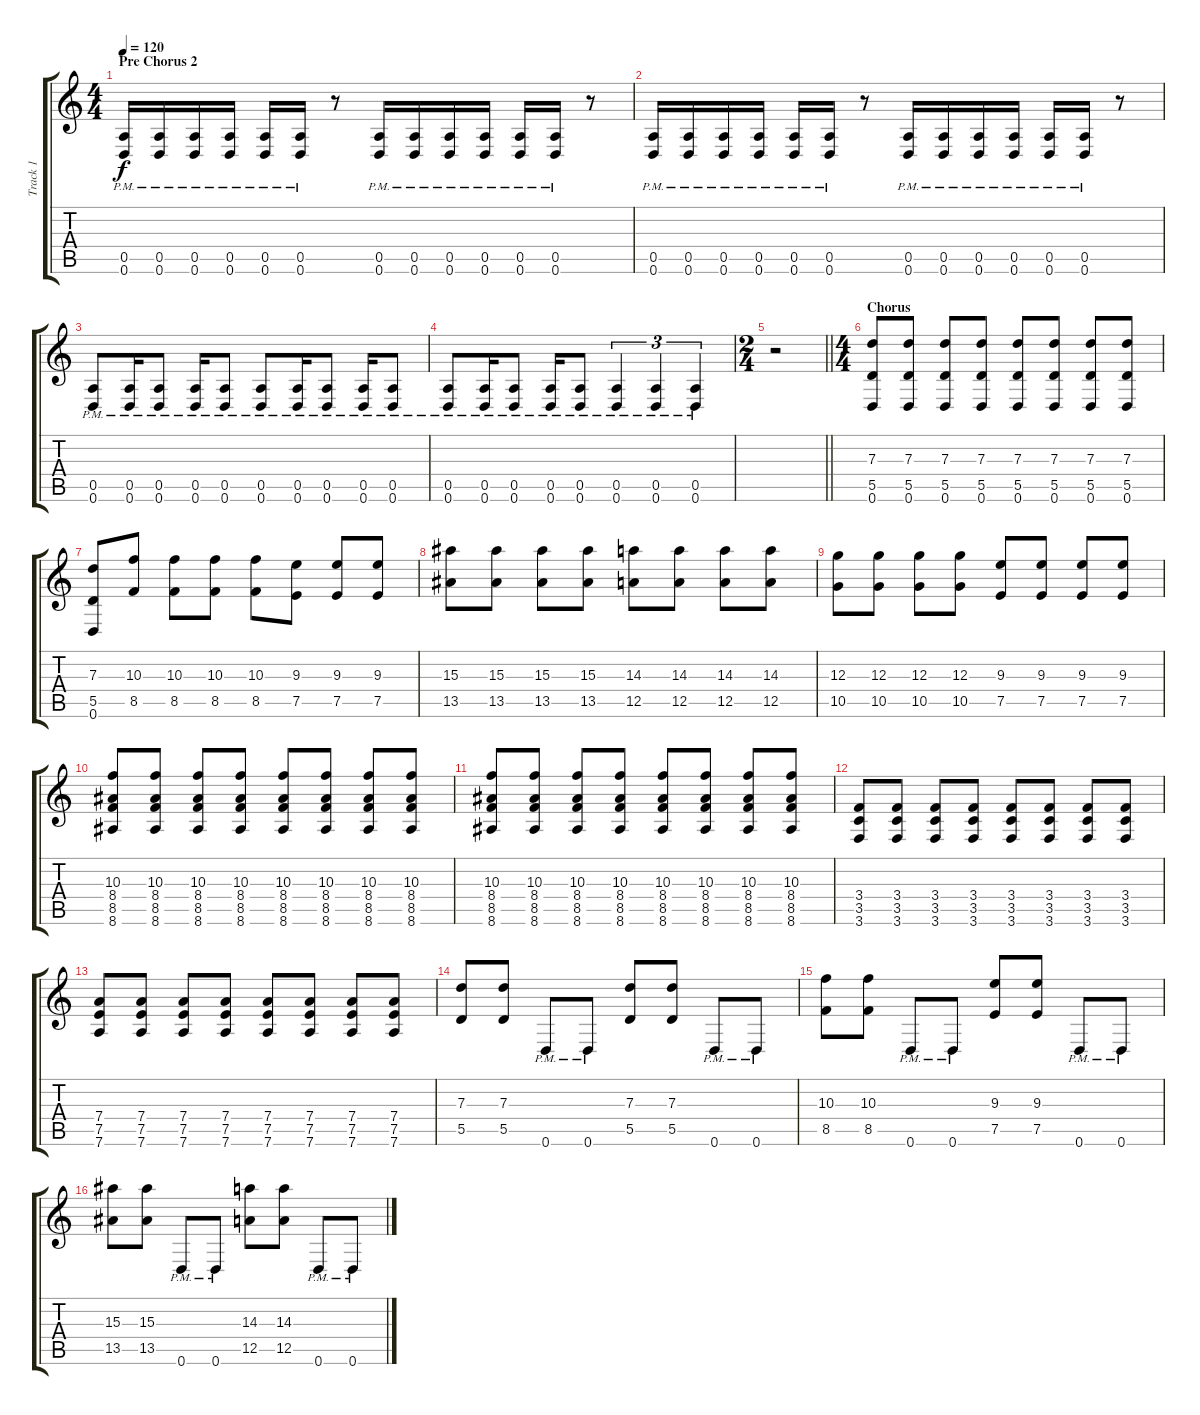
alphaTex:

\track ("Track 1" "Track 1") {instrument distortionguitar}
\staff {score tabs}
\tuning (E4 B3 G3 D3 A2 D2) {hide}
\ts (4 4)
\section ("" "Pre Chorus 2")
\tempo 120
\clef g2
\ks c
(0.5{pm} 0.6{pm}).16{dy f} (0.5{pm} 0.6{pm}).16 (0.5{pm} 0.6{pm}).16 (0.5{pm} 0.6{pm}).16 (0.5{pm} 0.6{pm}).16 (0.5{pm} 0.6{pm}).16 r.8 (0.5{pm} 0.6{pm}).16 (0.5{pm} 0.6{pm}).16 (0.5{pm} 0.6{pm}).16 (0.5{pm} 0.6{pm}).16 (0.5{pm} 0.6{pm}).16 (0.5{pm} 0.6{pm}).16 r.8 |
(0.5{pm} 0.6{pm}).16 (0.5{pm} 0.6{pm}).16 (0.5{pm} 0.6{pm}).16 (0.5{pm} 0.6{pm}).16 (0.5{pm} 0.6{pm}).16 (0.5{pm} 0.6{pm}).16 r.8 (0.5{pm} 0.6{pm}).16 (0.5{pm} 0.6{pm}).16 (0.5{pm} 0.6{pm}).16 (0.5{pm} 0.6{pm}).16 (0.5{pm} 0.6{pm}).16 (0.5{pm} 0.6{pm}).16 r.8 |
(0.5{pm} 0.6{pm}).8 (0.5{pm} 0.6{pm}).16 (0.5{pm} 0.6{pm}).8 (0.5{pm} 0.6{pm}).16 (0.5{pm} 0.6{pm}).8 (0.5{pm} 0.6{pm}).8 (0.5{pm} 0.6{pm}).16 (0.5{pm} 0.6{pm}).8 (0.5{pm} 0.6{pm}).16 (0.5{pm} 0.6{pm}).8 |
(0.5{pm} 0.6{pm}).8 (0.5{pm} 0.6{pm}).16 (0.5{pm} 0.6{pm}).8 (0.5{pm} 0.6{pm}).16 (0.5{pm} 0.6{pm}).8 (0.5{pm} 0.6{pm}).4{tu (3 2)} (0.5{pm} 0.6{pm}).4{tu (3 2)} (0.5{pm} 0.6{pm}).4{tu (3 2)} |
\ts (2 4)
\barLineRight lightlight
r.2 |
\ts (4 4)
\section ("" "Chorus")
(7.3 5.5 0.6).8{volume 16 balance 8} (7.3 5.5 0.6).8 (7.3 5.5 0.6).8 (7.3 5.5 0.6).8 (7.3 5.5 0.6).8 (7.3 5.5 0.6).8 (7.3 5.5 0.6).8 (7.3 5.5 0.6).8 |
(7.3 5.5 0.6).8 (10.3 8.5).8 (10.3 8.5).8 (10.3 8.5).8 (10.3 8.5).8 (9.3 7.5).8 (9.3 7.5).8 (9.3 7.5).8 |
(15.3 13.5).8 (15.3 13.5).8 (15.3 13.5).8 (15.3 13.5).8 (14.3 12.5).8 (14.3 12.5).8 (14.3 12.5).8 (14.3 12.5).8 |
(12.3 10.5).8 (12.3 10.5).8 (12.3 10.5).8 (12.3 10.5).8 (9.3 7.5).8 (9.3 7.5).8 (9.3 7.5).8 (9.3 7.5).8 |
(10.3 8.4 8.5 8.6).8 (10.3 8.4 8.5 8.6).8 (10.3 8.4 8.5 8.6).8 (10.3 8.4 8.5 8.6).8 (10.3 8.4 8.5 8.6).8 (10.3 8.4 8.5 8.6).8 (10.3 8.4 8.5 8.6).8 (10.3 8.4 8.5 8.6).8 |
(10.3 8.4 8.5 8.6).8 (10.3 8.4 8.5 8.6).8 (10.3 8.4 8.5 8.6).8 (10.3 8.4 8.5 8.6).8 (10.3 8.4 8.5 8.6).8 (10.3 8.4 8.5 8.6).8 (10.3 8.4 8.5 8.6).8 (10.3 8.4 8.5 8.6).8 |
(3.4 3.5 3.6).8 (3.4 3.5 3.6).8 (3.4 3.5 3.6).8 (3.4 3.5 3.6).8 (3.4 3.5 3.6).8 (3.4 3.5 3.6).8 (3.4 3.5 3.6).8 (3.4 3.5 3.6).8 |
(7.4 7.5 7.6).8 (7.4 7.5 7.6).8 (7.4 7.5 7.6).8 (7.4 7.5 7.6).8 (7.4 7.5 7.6).8 (7.4 7.5 7.6).8 (7.4 7.5 7.6).8 (7.4 7.5 7.6).8 |
(7.3 5.5).8 (7.3 5.5).8 0.6{pm}.8 0.6{pm}.8 (7.3 5.5).8 (7.3 5.5).8 0.6{pm}.8 0.6{pm}.8 |
(10.3 8.5).8 (10.3 8.5).8 0.6{pm}.8 0.6{pm}.8 (9.3 7.5).8 (9.3 7.5).8 0.6{pm}.8 0.6{pm}.8 |
(15.3 13.5).8 (15.3 13.5).8 0.6{pm}.8 0.6{pm}.8 (14.3 12.5).8 (14.3 12.5).8 0.6{pm}.8 0.6{pm}.8
